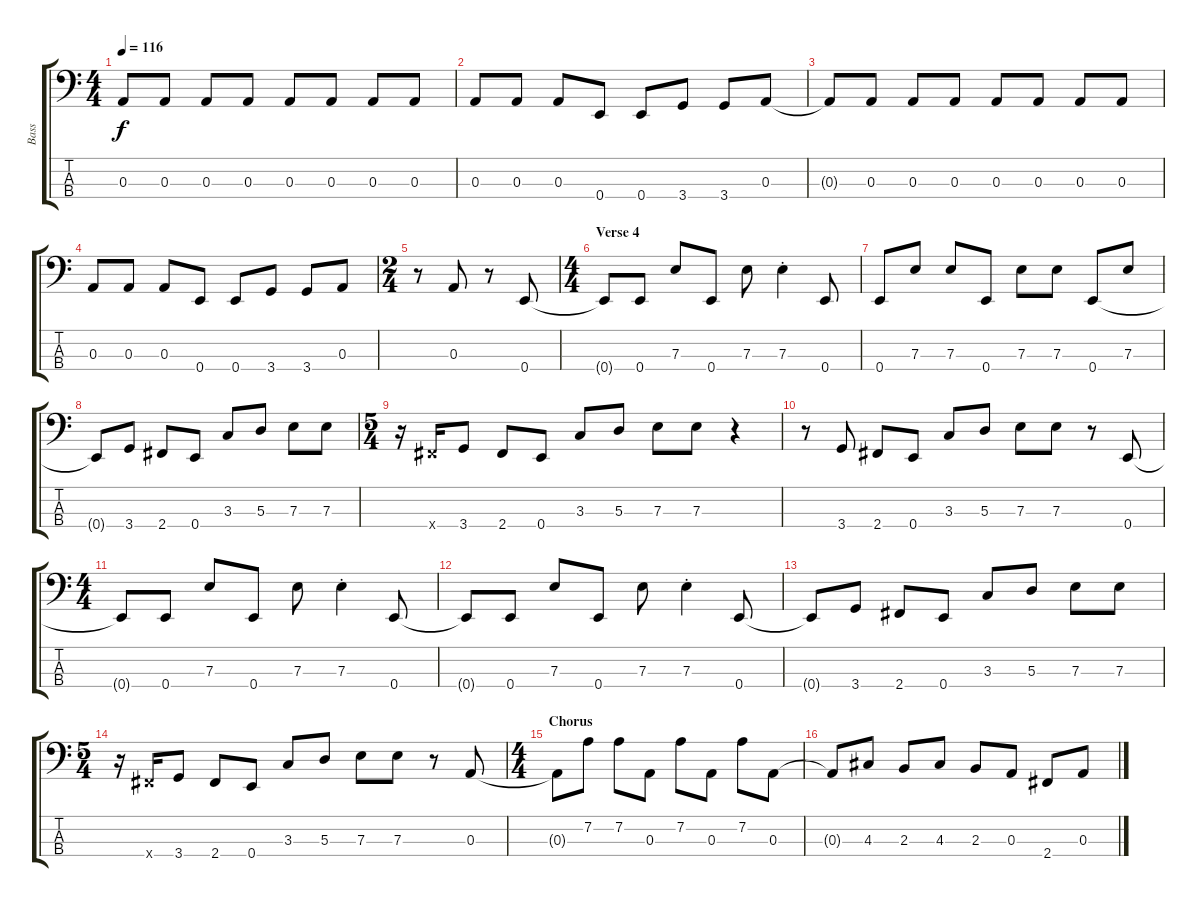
\track ("Bass" "Bass") {instrument fretlessbass}
\staff {score tabs}
\tuning (G2 D2 A1 E1) {hide}
\ts (4 4)
\tempo 116
\clef f4
\ks c
0.3{t}.8{dy f} 0.3.8 0.3.8 0.3.8 0.3.8 0.3.8 0.3.8 0.3.8 |
0.3.8 0.3.8 0.3.8 0.4.8 0.4.8 3.4.8 3.4.8 0.3.8 |
0.3{t}.8 0.3.8 0.3.8 0.3.8 0.3.8 0.3.8 0.3.8 0.3.8 |
0.3.8 0.3.8 0.3.8 0.4.8 0.4.8 3.4.8 3.4.8 0.3.8 |
\ts (2 4)
r.8 0.3.8 r.8 0.4.8 |
\ts (4 4)
\section ("" "Verse 4")
0.4{t}.8 0.4.8 7.3.8 0.4.8 7.3.8 7.3{st}.4 0.4.8 |
0.4.8 7.3.8 7.3.8 0.4.8 7.3.8 7.3.8 0.4.8 7.3.8 |
0.4{t}.8 3.4.8 2.4.8 0.4.8 3.3.8 5.3.8 7.3.8 7.3.8 |
\ts (5 4)
r.16 2.4{x}.16 3.4.8 2.4.8 0.4.8 3.3.8 5.3.8 7.3.8 7.3.8 r.4 |
r.8 3.4.8 2.4.8 0.4.8 3.3.8 5.3.8 7.3.8 7.3.8 r.8 0.4.8 |
\ts (4 4)
0.4{t}.8 0.4.8 7.3.8 0.4.8 7.3.8 7.3{st}.4 0.4.8 |
0.4{t}.8 0.4.8 7.3.8 0.4.8 7.3.8 7.3{st}.4 0.4.8 |
0.4{t}.8 3.4.8 2.4.8 0.4.8 3.3.8 5.3.8 7.3.8 7.3.8 |
\ts (5 4)
r.16 2.4{x}.16 3.4.8 2.4.8 0.4.8 3.3.8 5.3.8 7.3.8 7.3.8 r.8 0.3.8 |
\ts (4 4)
\section ("" "Chorus")
0.3{t}.8 7.2.8 7.2.8 0.3.8 7.2.8 0.3.8 7.2.8 0.3.8 |
0.3{t}.8 4.3.8 2.3.8 4.3.8 2.3.8 0.3.8 2.4.8 0.3.8
